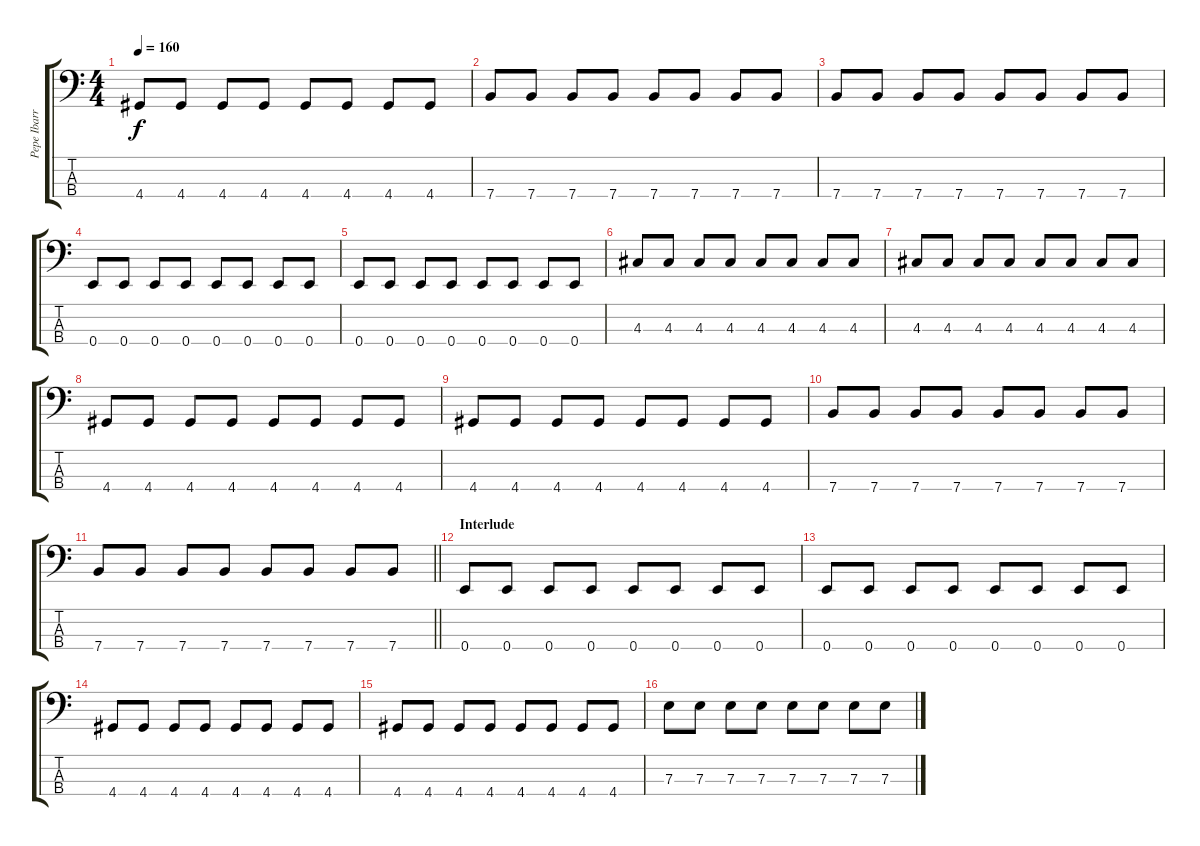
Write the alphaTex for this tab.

\track ("Pepe Ibarra" "Pepe Ibarr") {instrument electricbasspick}
\staff {score tabs}
\tuning (G2 D2 A1 E1) {hide}
\ts (4 4)
\tempo 160
\clef f4
\ks c
4.4.8{dy f} 4.4.8 4.4.8 4.4.8 4.4.8 4.4.8 4.4.8 4.4.8 |
7.4.8 7.4.8 7.4.8 7.4.8 7.4.8 7.4.8 7.4.8 7.4.8 |
7.4.8 7.4.8 7.4.8 7.4.8 7.4.8 7.4.8 7.4.8 7.4.8 |
0.4.8 0.4.8 0.4.8 0.4.8 0.4.8 0.4.8 0.4.8 0.4.8 |
0.4.8 0.4.8 0.4.8 0.4.8 0.4.8 0.4.8 0.4.8 0.4.8 |
4.3.8 4.3.8 4.3.8 4.3.8 4.3.8 4.3.8 4.3.8 4.3.8 |
4.3.8 4.3.8 4.3.8 4.3.8 4.3.8 4.3.8 4.3.8 4.3.8 |
4.4.8 4.4.8 4.4.8 4.4.8 4.4.8 4.4.8 4.4.8 4.4.8 |
4.4.8 4.4.8 4.4.8 4.4.8 4.4.8 4.4.8 4.4.8 4.4.8 |
7.4.8 7.4.8 7.4.8 7.4.8 7.4.8 7.4.8 7.4.8 7.4.8 |
\barLineRight lightlight
7.4.8 7.4.8 7.4.8 7.4.8 7.4.8 7.4.8 7.4.8 7.4.8 |
\section ("" "Interlude")
0.4.8 0.4.8 0.4.8 0.4.8 0.4.8 0.4.8 0.4.8 0.4.8 |
0.4.8 0.4.8 0.4.8 0.4.8 0.4.8 0.4.8 0.4.8 0.4.8 |
4.4.8 4.4.8 4.4.8 4.4.8 4.4.8 4.4.8 4.4.8 4.4.8 |
4.4.8 4.4.8 4.4.8 4.4.8 4.4.8 4.4.8 4.4.8 4.4.8 |
7.3.8 7.3.8 7.3.8 7.3.8 7.3.8 7.3.8 7.3.8 7.3.8
